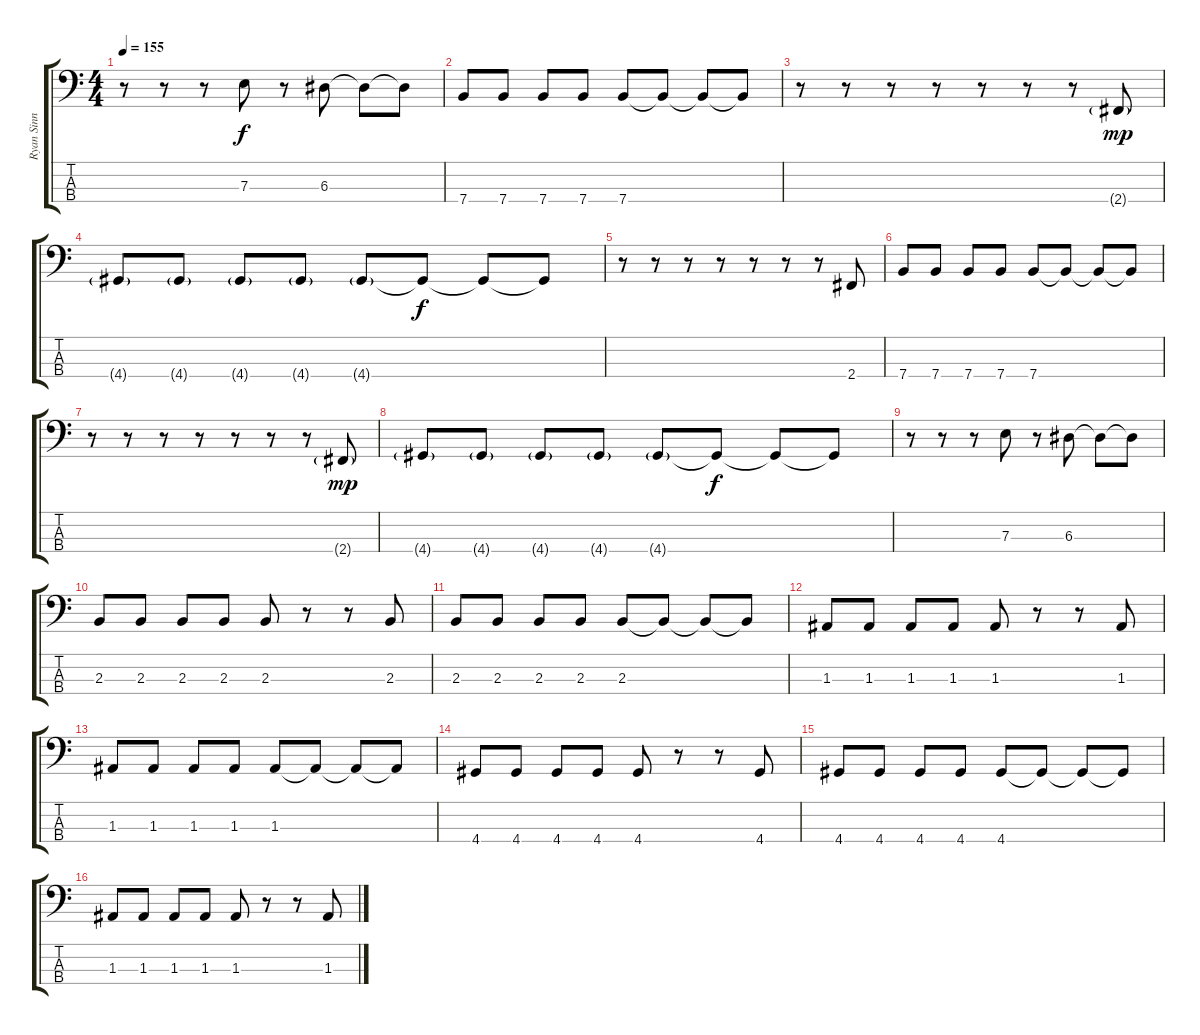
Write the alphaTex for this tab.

\track ("Ryan Sinn Bass" "Ryan Sinn ") {instrument electricbasspick}
\staff {score tabs}
\tuning (G2 D2 A1 E1) {hide}
\ts (4 4)
\tempo 155
\clef f4
\ks c
r.8{dy f} r.8 r.8 7.3.8 r.8 6.3.8 6.3{t}.8 6.3{t}.8 |
7.4.8 7.4.8 7.4.8 7.4.8 7.4.8 7.4{t}.8 7.4{t}.8 7.4{t}.8 |
r.8 r.8 r.8 r.8 r.8 r.8 r.8 2.4{g}.8{dy mp} |
4.4{g}.8 4.4{g}.8 4.4{g}.8 4.4{g}.8 4.4{g}.8 4.4{t}.8{dy f} 4.4{t}.8 4.4{t}.8 |
r.8 r.8 r.8 r.8 r.8 r.8 r.8 2.4.8 |
7.4.8 7.4.8 7.4.8 7.4.8 7.4.8 7.4{t}.8 7.4{t}.8 7.4{t}.8 |
r.8 r.8 r.8 r.8 r.8 r.8 r.8 2.4{g}.8{dy mp} |
4.4{g}.8 4.4{g}.8 4.4{g}.8 4.4{g}.8 4.4{g}.8 4.4{t}.8{dy f} 4.4{t}.8 4.4{t}.8 |
r.8 r.8 r.8 7.3.8 r.8 6.3.8 6.3{t}.8 6.3{t}.8 |
2.3.8 2.3.8 2.3.8 2.3.8 2.3.8 r.8 r.8 2.3.8 |
2.3.8 2.3.8 2.3.8 2.3.8 2.3.8 2.3{t}.8 2.3{t}.8 2.3{t}.8 |
1.3.8 1.3.8 1.3.8 1.3.8 1.3.8 r.8 r.8 1.3.8 |
1.3.8 1.3.8 1.3.8 1.3.8 1.3.8 1.3{t}.8 1.3{t}.8 1.3{t}.8 |
4.4.8 4.4.8 4.4.8 4.4.8 4.4.8 r.8 r.8 4.4.8 |
4.4.8 4.4.8 4.4.8 4.4.8 4.4.8 4.4{t}.8 4.4{t}.8 4.4{t}.8 |
1.3.8 1.3.8 1.3.8 1.3.8 1.3.8 r.8 r.8 1.3.8
